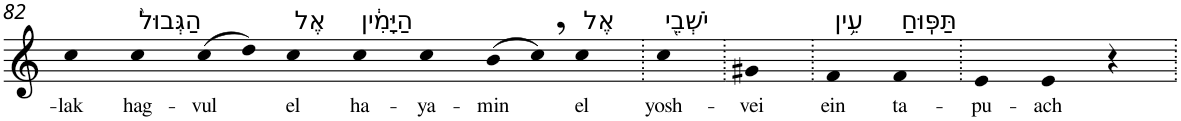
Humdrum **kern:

**kern	**text
*part1	*part1
*staff1	*staff1
*I"Piano	*
*I'Pno	*
!!LO:PB:g=z
*clefG2	*
*k[]	*
=82	=82
!	!LO:LY:b
4cc	-lak
!LO:TX:a:t=הַגְּבוּל֙	!
!	!LO:LY:b
4cc	hag-
!	!LO:LY:b
(>8cc	-vul
8dd)	.
!LO:TX:a:t=אֶל	!
!	!LO:LY:b
4cc	el
!LO:TX:a:t=הַיָּמִ֔ין	!
!	!LO:LY:b
4cc	ha-
!	!LO:LY:b
4cc	-ya-
!	!LO:LY:b
(>8b	-min
8cc,)	.
!LO:TX:a:t=אֶל	!
!	!LO:LY:b
4cc	el
=83.	=83.
!LO:TX:a:t=יֹשְׁבֵ֖י	!
!	!LO:LY:b
4cc	yosh-
=84.	=84.
!	!LO:LY:b
4g#X	-vei
=85.	=85.
!LO:TX:a:t=עֵ֥ין	!
!	!LO:LY:b
4f	ein
!LO:TX:a:t=תַּפּֽוּחַ	!
!	!LO:LY:b
4f	ta-
=86.	=86.
!	!LO:LY:b
4e	-pu-
!	!LO:LY:b
4e	-ach
4r	.
=.	=.
*-	*-
